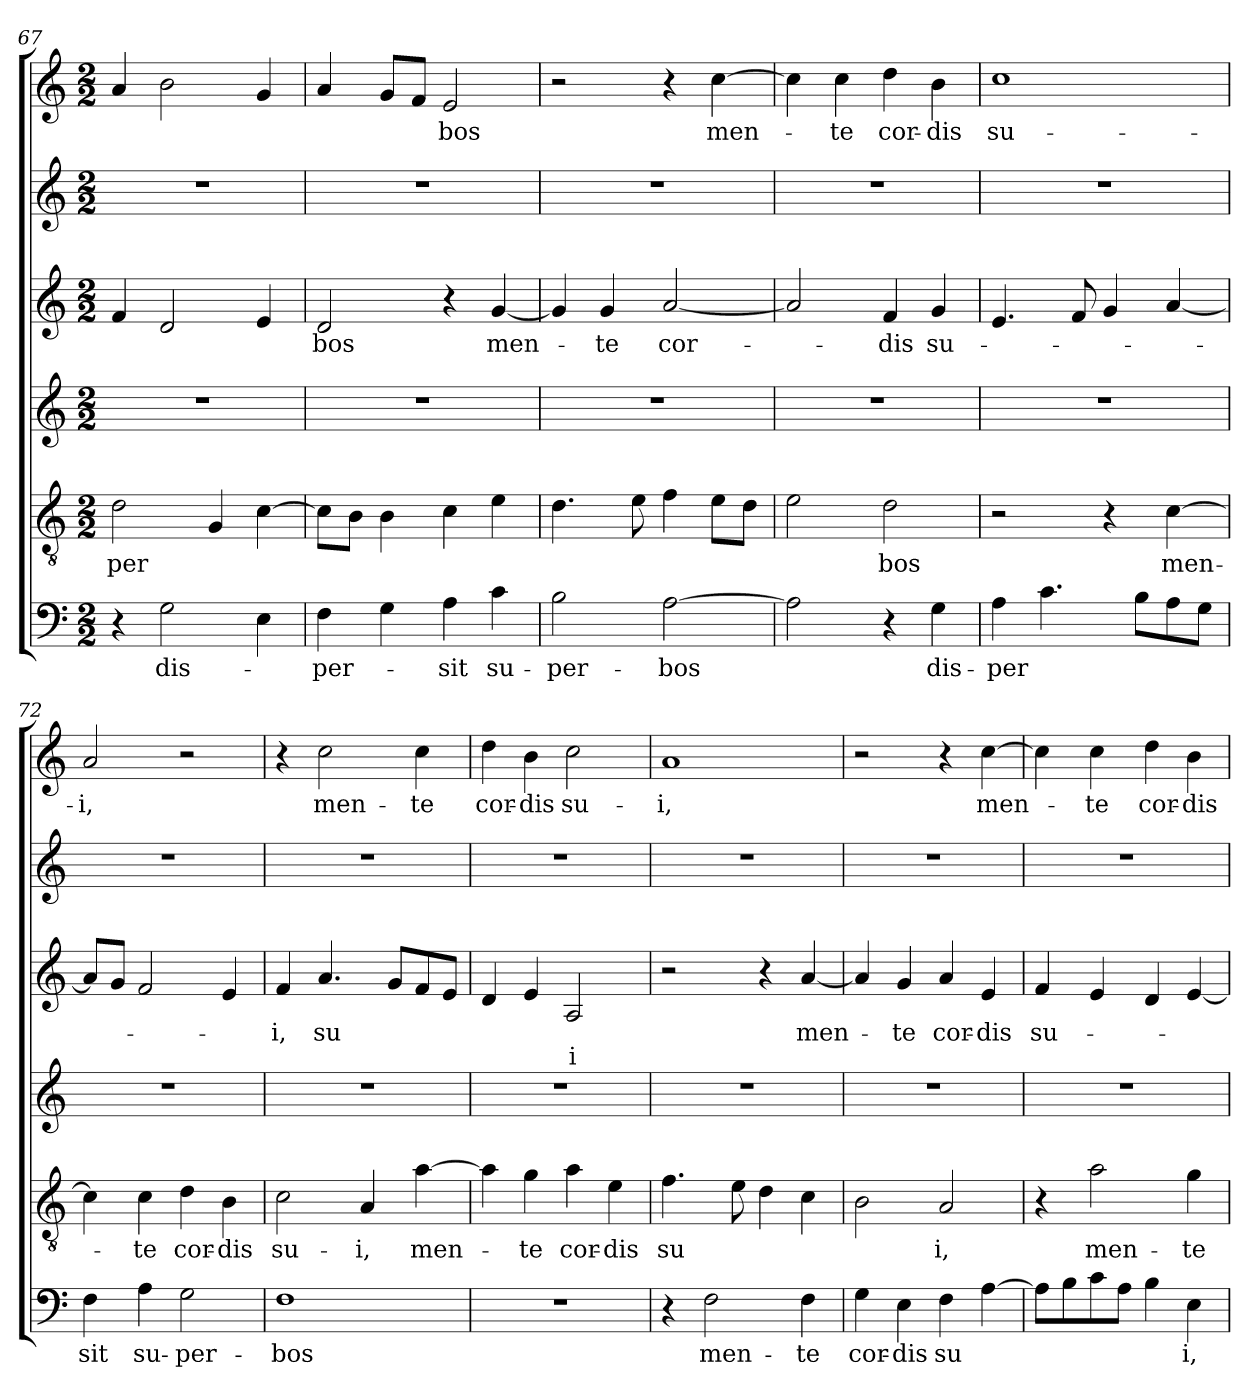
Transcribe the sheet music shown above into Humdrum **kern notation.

**kern	**text	**kern	**text	**kern	**kern	**text	**text	**kern	**kern	**text
*part6	*part6	*part5	*part5	*part4	*part3	*part3	*part3	*part2	*part1	*part1
*staff6	*staff6	*staff5	*staff5	*staff4	*staff3	*staff3	*staff3	*staff2	*staff1	*staff1
*clefF4	*	*clefGv2	*	*clefG2	*clefG2	*	*	*clefG2	*clefG2	*
*k[]	*	*k[]	*	*k[]	*k[]	*	*	*k[]	*k[]	*
*C:	*	*C:	*	*C:	*C:	*	*	*C:	*C:	*
*M2/2	*	*M2/2	*	*M2/2	*M2/2	*	*	*M2/2	*M2/2	*
=67	=67	=67	=67	=67	=67	=67	=67	=67	=67	=67
!	!	!	!LO:LY:b	!	!	!	!	!	!	!
4r	.	2d\	-per	1r	4f/	.	.	1r	4a/	.
!	!LO:LY:b	!	!	!	!	!	!	!	!	!
2G\	dis-	.	.	.	2d/	.	.	.	2b\	.
.	.	4G/	.	.	.	.	.	.	.	.
4E\	.	[4c\	.	.	4e/	.	.	.	4g/	.
=68	=68	=68	=68	=68	=68	=68	=68	=68	=68	=68
!	!LO:LY:b	!	!	!	!	!LO:LY:b	!	!	!	!
4F\	-per-	8c\L]	.	1r	2d/	bos	.	1r	4a/	.
.	.	8B\J	.	.	.	.	.	.	.	.
4G\	.	4B\	.	.	.	.	.	.	8g/L	.
.	.	.	.	.	.	.	.	.	8f/J	.
!	!LO:LY:b	!	!	!	!	!	!	!	!	!LO:LY:b
4A\	-sit	4c\	.	.	4r	.	.	.	2e/	-bos
!	!LO:LY:b	!	!	!	!	!LO:LY:b	!	!	!	!
4c\	su-	4e\	.	.	[4g/	men-	.	.	.	.
=69	=69	=69	=69	=69	=69	=69	=69	=69	=69	=69
!	!LO:LY:b	!	!	!	!	!	!	!	!	!
2B\	-per-	4.d\	.	1r	4g/]	.	.	1r	2r	.
!	!	!	!	!	!	!LO:LY:b	!	!	!	!
.	.	.	.	.	4g/	-te	.	.	.	.
.	.	8e\	.	.	.	.	.	.	.	.
!	!LO:LY:b	!	!	!	!	!LO:LY:b	!	!	!	!
[2A\	-bos	4f\	.	.	[2a/	cor-	.	.	4r	.
!	!	!	!	!	!	!	!	!	!	!LO:LY:b
.	.	8e\L	.	.	.	.	.	.	[4cc\	men-
.	.	8d\J	.	.	.	.	.	.	.	.
=70	=70	=70	=70	=70	=70	=70	=70	=70	=70	=70
2A\]	.	2e\	.	1r	2a/]	.	.	1r	4cc\]	.
!	!	!	!	!	!	!	!	!	!	!LO:LY:b
.	.	.	.	.	.	.	.	.	4cc\	-te
!	!	!	!LO:LY:b	!	!	!LO:LY:b	!	!	!	!LO:LY:b
4r	.	2d\	bos	.	4f/	-dis	.	.	4dd\	cor-
!	!LO:LY:b	!	!	!	!	!LO:LY:b	!	!	!	!LO:LY:b
4G\	dis-	.	.	.	4g/	su-	.	.	4b\	-dis
!!LO:PB:g=z
=71	=71	=71	=71	=71	=71	=71	=71	=71	=71	=71
!	!LO:LY:b	!	!	!	!	!	!	!	!	!LO:LY:b
4A\	-­per	2r	.	1r	4.e/	.	.	1r	1cc	su-
4.c\	.	.	.	.	.	.	.	.	.	.
.	.	.	.	.	8f/	.	.	.	.	.
.	.	4r	.	.	4g/	.	.	.	.	.
8B\L	.	.	.	.	.	.	.	.	.	.
!	!	!	!LO:LY:b	!	!	!	!	!	!	!
8A\	.	[4c\	men-	.	[4a/	.	.	.	.	.
8G\J	.	.	.	.	.	.	.	.	.	.
=72	=72	=72	=72	=72	=72	=72	=72	=72	=72	=72
!	!LO:LY:b	!	!	!	!	!	!	!	!	!LO:LY:b
4F\	sit	4c\]	.	1r	8a/L]	.	.	1r	2a/	-i,
.	.	.	.	.	8g/J	.	.	.	.	.
!	!LO:LY:b	!	!LO:LY:b	!	!	!	!	!	!	!
4A\	su-	4c\	-te	.	2f/	.	.	.	.	.
!	!LO:LY:b	!	!LO:LY:b	!	!	!	!	!	!	!
2G\	-per-	4d\	cor-	.	.	.	.	.	2r	.
!	!	!	!LO:LY:b	!	!	!	!	!	!	!
.	.	4B\	-dis	.	4e/	.	.	.	.	.
=73	=73	=73	=73	=73	=73	=73	=73	=73	=73	=73
!	!LO:LY:b	!	!LO:LY:b	!	!	!LO:LY:b	!	!	!	!
1F	-bos	2c\	su-	1r	4f/	-i,	.	1r	4r	.
!	!	!	!	!	!	!LO:LY:b	!	!	!	!LO:LY:b
.	.	.	.	.	4.a/	su	.	.	2cc\	men-
!	!	!	!LO:LY:b	!	!	!	!	!	!	!
.	.	4A/	-i,	.	.	.	.	.	.	.
.	.	.	.	.	8g/L	.	.	.	.	.
!	!	!	!LO:LY:b	!	!	!	!	!	!	!LO:LY:b
.	.	[4a\	men-	.	8f/	.	.	.	4cc\	-te
.	.	.	.	.	8e/J	.	.	.	.	.
=74	=74	=74	=74	=74	=74	=74	=74	=74	=74	=74
!	!	!	!	!	!	!	!	!	!	!LO:LY:b
1r	.	4a\]	.	1r	4d/	.	.	1r	4dd\	cor-
!	!	!	!LO:LY:b	!	!	!	!	!	!	!LO:LY:b
.	.	4g\	-te	.	4e/	.	.	.	4b\	-dis
!	!	!	!LO:LY:b	!	!	!	!LO:LY:b	!	!	!LO:LY:b
.	.	4a\	cor-	.	2A/	.	i	.	2cc\	su-
!	!	!	!LO:LY:b	!	!	!	!	!	!	!
.	.	4e\	-dis	.	.	.	.	.	.	.
=75	=75	=75	=75	=75	=75	=75	=75	=75	=75	=75
!	!	!	!LO:LY:b	!	!	!	!	!	!	!LO:LY:b
4r	.	4.f\	su	1r	2r	.	.	1r	1a	-i,
!	!LO:LY:b	!	!	!	!	!	!	!	!	!
2F\	men-	.	.	.	.	.	.	.	.	.
.	.	8e\	.	.	.	.	.	.	.	.
.	.	4d\	.	.	4r	.	.	.	.	.
!	!LO:LY:b	!	!	!	!	!LO:LY:b	!	!	!	!
4F\	-te	4c\	.	.	[4a/	men-	.	.	.	.
=76	=76	=76	=76	=76	=76	=76	=76	=76	=76	=76
!	!LO:LY:b	!	!	!	!	!	!	!	!	!
4G\	cor-	2B\	.	1r	4a/]	.	.	1r	2r	.
!	!LO:LY:b	!	!	!	!	!LO:LY:b	!	!	!	!
4E\	-dis	.	.	.	4g/	-te	.	.	.	.
!	!LO:LY:b	!	!LO:LY:b	!	!	!LO:LY:b	!	!	!	!
4F\	su	2A/	i,	.	4a/	cor-	.	.	4r	.
!	!	!	!	!	!	!LO:LY:b	!	!	!	!LO:LY:b
[4A\	.	.	.	.	4e/	-dis	.	.	[4cc\	men-
!!LO:LB:g=z
=77	=77	=77	=77	=77	=77	=77	=77	=77	=77	=77
!	!	!	!	!	!	!LO:LY:b	!	!	!	!
8A\L]	.	4r	.	1r	4f/	su-	.	1r	4cc\]	.
8B\	.	.	.	.	.	.	.	.	.	.
!	!	!	!LO:LY:b	!	!	!	!	!	!	!LO:LY:b
8c\	.	2a\	men-	.	4e/	.	.	.	4cc\	-te
8A\J	.	.	.	.	.	.	.	.	.	.
!	!	!	!	!	!	!	!	!	!	!LO:LY:b
4B\	.	.	.	.	4d/	.	.	.	4dd\	cor-
!	!LO:LY:b	!	!LO:LY:b	!	!	!	!	!	!	!LO:LY:b
4E\	i,	4g\	-te	.	[4e/	.	.	.	4b\	-dis
=	=	=	=	=	=	=	=	=	=	=
*-	*-	*-	*-	*-	*-	*-	*-	*-	*-	*-
